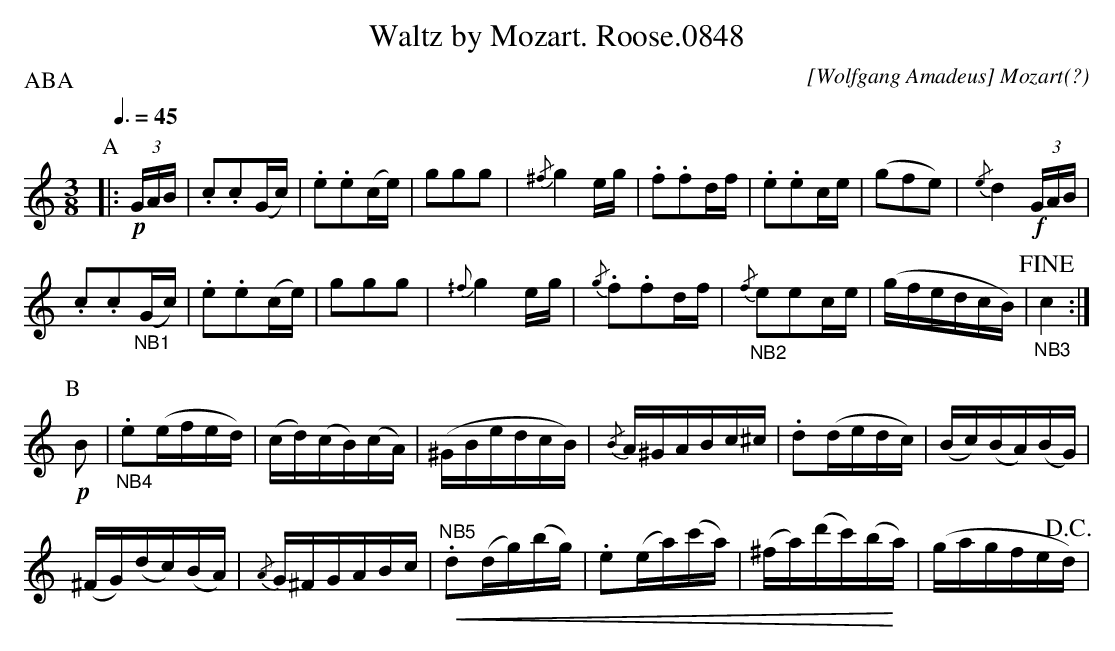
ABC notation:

X:1
T:Waltz by Mozart. Roose.0848
C:[Wolfgang Amadeus] Mozart(?)
M:3/8
Q:3/8=45
L:1/16
P:ABA
K:C
P:A
|: !p!(3GAB | .c2.c2(Gc) | .e2.e2(ce) | g2g2g2 | {/^f}g4eg | \\
.f2.f2df | .e2.e2ce | (g2f2e2) | {/e}d4!f!(3GAB |
.c2.c2"_NB1"(Gc) | .e2.e2(ce) | g2g2g2 | {^/f}g4eg | \\
{/g}.f2.f2df | "_NB2"{/f}e2e2ce | (gfedcB) | "_NB3"!fine!c4 :|
P:B
!p!B2 | "_NB4".e2(efed) | (cd)(cB)(cA) | (^GBedcB) | {/B}A^GABc^c | \\
.d2(dedc) | (Bc)(BA)(BG) |
(^FG)(dc)(BA) | {/A}G^FGABc | \\
"^NB5"!crescendo(!.d2(dg)(bg) | .e2(ea)(c'a) | (^fa)(d'c')(b!crescendo)!a) | (gagfe!D.C.!d) |
